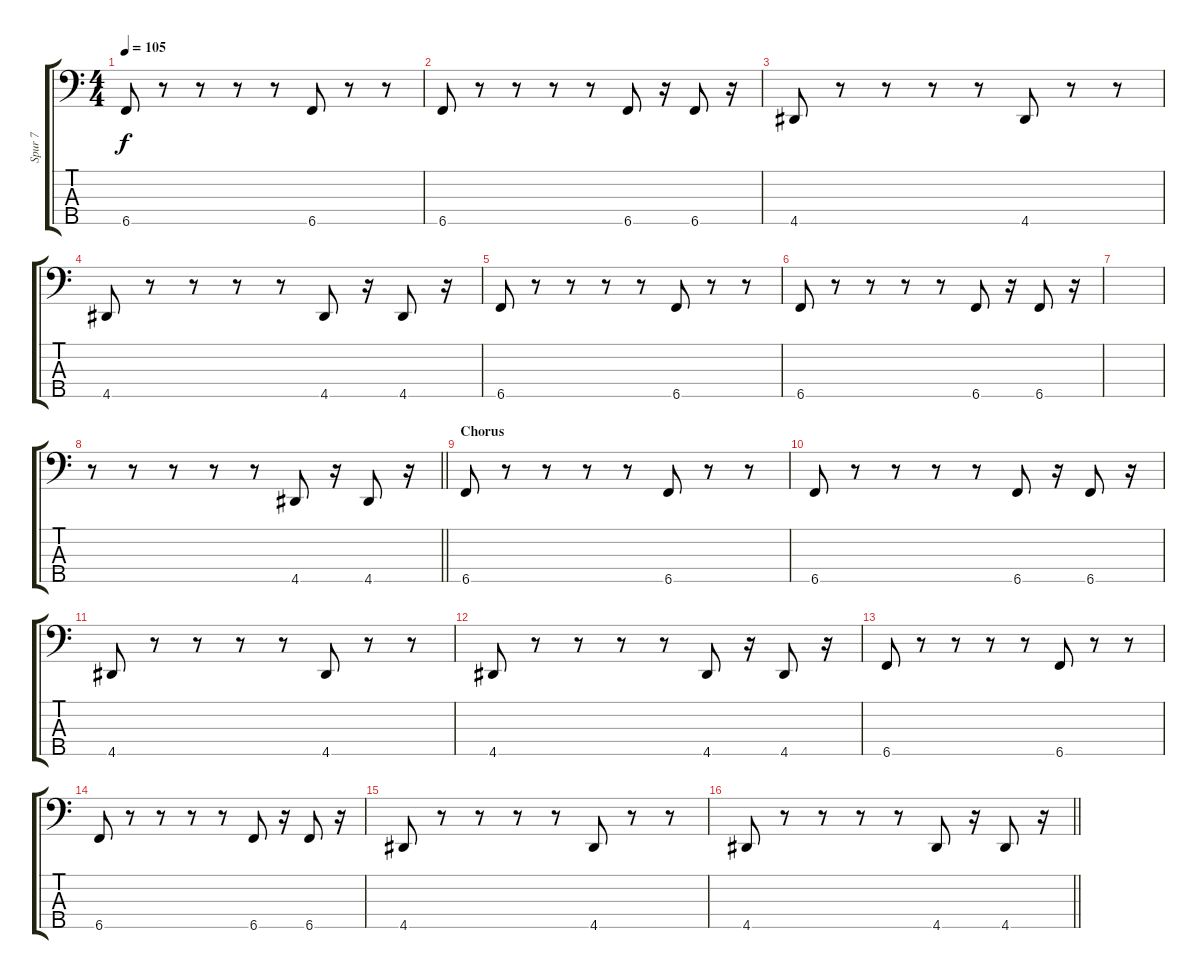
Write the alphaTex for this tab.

\track ("Spur 7" "Spur 7") {instrument electricbassfinger}
\staff {score tabs}
\tuning (G2 D2 A1 E1 B0) {hide}
\ts (4 4)
\tempo 105
\clef f4
\ks c
6.5.8{dy f} r.8 r.8 r.8 r.8 6.5.8 r.8 r.8 |
6.5.8 r.8 r.8 r.8 r.8 6.5.8 r.16 6.5.8 r.16 |
4.5.8 r.8 r.8 r.8 r.8 4.5.8 r.8 r.8 |
4.5.8 r.8 r.8 r.8 r.8 4.5.8 r.16 4.5.8 r.16 |
6.5.8 r.8 r.8 r.8 r.8 6.5.8 r.8 r.8 |
6.5.8 r.8 r.8 r.8 r.8 6.5.8 r.16 6.5.8 r.16 |
|
\barLineRight lightlight
r.8 r.8 r.8 r.8 r.8 4.5.8 r.16 4.5.8 r.16 |
\section ("" "Chorus")
6.5.8 r.8 r.8 r.8 r.8 6.5.8 r.8 r.8 |
6.5.8 r.8 r.8 r.8 r.8 6.5.8 r.16 6.5.8 r.16 |
4.5.8 r.8 r.8 r.8 r.8 4.5.8 r.8 r.8 |
4.5.8 r.8 r.8 r.8 r.8 4.5.8 r.16 4.5.8 r.16 |
6.5.8 r.8 r.8 r.8 r.8 6.5.8 r.8 r.8 |
6.5.8 r.8 r.8 r.8 r.8 6.5.8 r.16 6.5.8 r.16 |
4.5.8 r.8 r.8 r.8 r.8 4.5.8 r.8 r.8 |
\barLineRight lightlight
4.5.8 r.8 r.8 r.8 r.8 4.5.8 r.16 4.5.8 r.16
